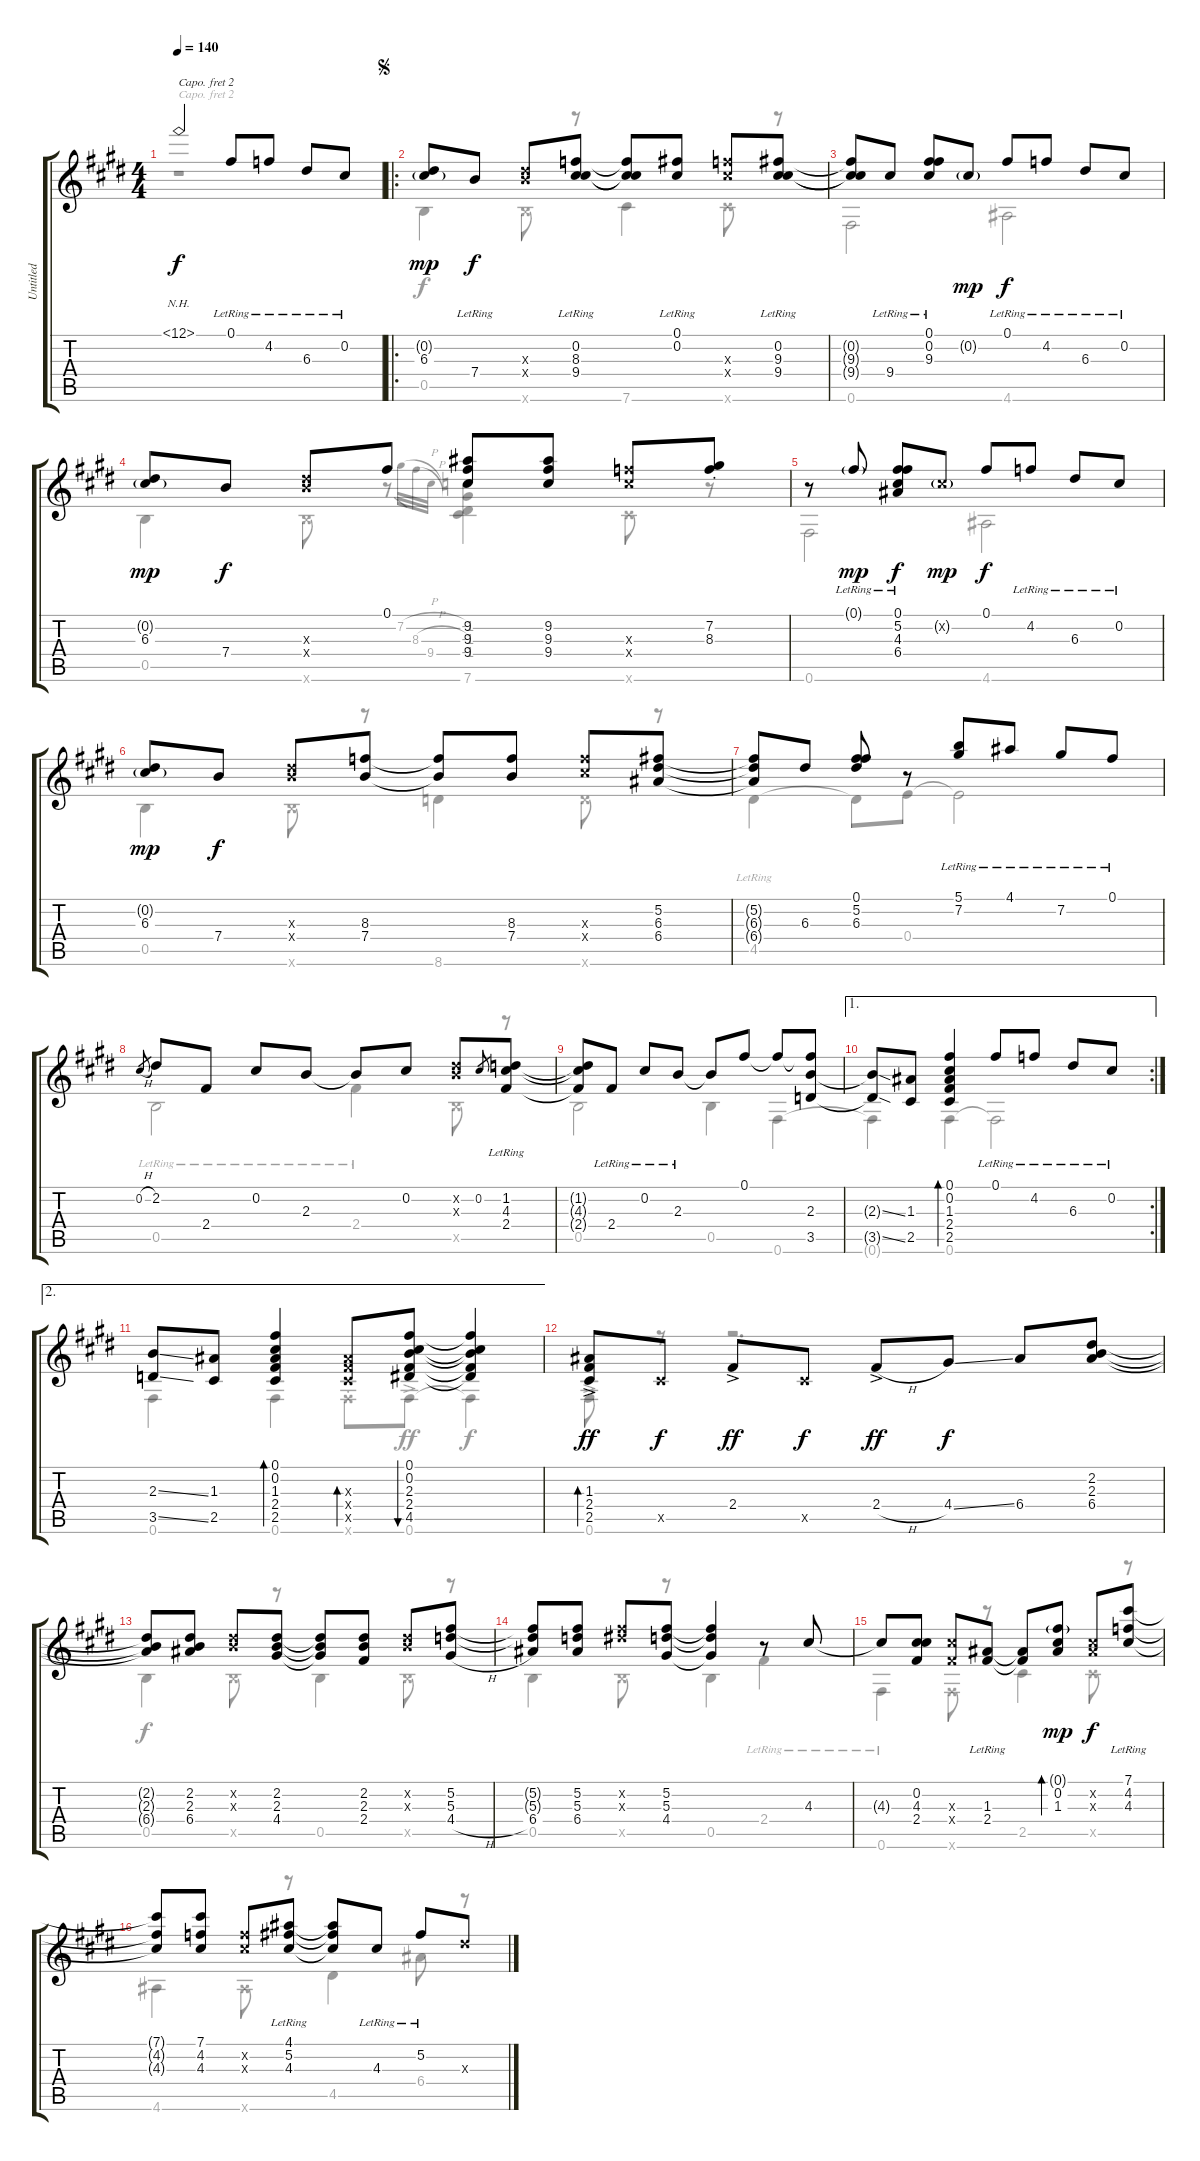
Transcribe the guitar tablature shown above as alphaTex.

\track ("Untitled" "Untitled") {instrument acousticguitarsteel}
\staff {score tabs}
\capo 2
\tuning (E4 B3 G3 D3 A2 E2) {hide}
\voice
\ts (4 4)
\tempo 140
\clef g2
\ks e
12.1{nh}.2{dy f instrument acousticguitarsteel} 0.1{lr}.8 4.2{lr}.8 6.3{lr}.8 0.2{lr}.8 |
\ro
\jump segno
\ks c#minor
(0.2{g} 6.3).8{dy mp} 7.4{lr}.8{dy f} (6.3{x} 7.4{x}).8 (0.2{lr} 8.3{lr} 9.4{lr}).8 (0.2{t} 8.3{t} 9.4{t}).8 (0.1{lr} 0.2{lr}).8 (8.3{x} 9.4{x}).8 (0.2{lr} 9.3{lr} 9.4{lr}).8 |
(0.2{t} 9.3{t} 9.4{t}).8 9.4{lr}.8 (0.1{lr} 0.2{lr} 9.3{lr}).8 0.2{g}.8{dy mp} 0.1{lr}.8{dy f} 4.2{lr}.8 6.3{lr}.8 0.2{lr}.8 |
(0.2{g} 6.3).8{dy mp} 7.4.8{dy f} (6.3{x} 7.4{x}).8 0.1.8 (9.2 9.3 9.4).8 (9.2 9.3 9.4).8 (8.3{x} 9.4{x}).8 (7.2{st} 8.3{st}).8 |
r.8 0.1{g lr}.8{dy mp} (0.1{lr} 5.2{lr} 4.3{lr} 6.4{lr}).8{dy f} 0.2{g x}.8{dy mp} 0.1.8{dy f} 4.2{lr}.8 6.3{lr}.8 0.2{lr}.8 |
\ks e
(0.2{g} 6.3).8{dy mp} 7.4.8{dy f} (6.3{x} 7.4{x}).8 (8.3 7.4).8 (8.3{t} 7.4{t}).8 (8.3 7.4).8 (8.3{x} 9.4{x}).8 (5.2 6.3 6.4).8 |
\ks c#minor
(5.2{t} 6.3{t} 6.4{t}).8 6.3.8 (0.1 5.2 6.3).8 r.8 (5.1{lr} 7.2{lr}).8 4.1{lr}.8 7.2{lr}.8 0.1{lr}.8 |
0.2{h}.8{gr} 2.2.8 2.4.8 0.2.8 2.3.8 2.3{t}.8 0.2.8 (2.2{x} 2.3{x}).8 0.2.8{gr} (1.2{lr} 4.3{lr} 2.4{lr}).8 |
(1.2{t} 4.3{t} 2.4{t}).8 2.4{lr}.8 0.2{lr}.8 2.3{lr}.8 2.3{t}.8 0.1.8 0.1{t}.8 (0.1{t} 2.3 3.5).8 |
\ae 1
\rc 2
(2.3{ss t} 3.5{ss t}).8 (1.3 2.5).8 (0.1 0.2 1.3 2.4 2.5).4{bd 60} 0.1{lr}.8 4.2{lr}.8 6.3{lr}.8 0.2{lr}.8 |
\ae 2
\ks e
(2.3{ss} 3.5{ss}).8 (1.3 2.5).8 (0.1 0.2 1.3 2.4 2.5).4{bd 60} (1.3{x} 2.4{x} 2.5{x}).8{bd 60} (0.1 0.2 2.3 2.4 4.5).8{bu 60} (0.1{t} 0.2{t} 2.3{t} 2.4{t} 4.5{t}).4 |
\ks c#minor
(1.3{ac} 2.4{ac} 2.5{ac}).8{bd 60 dy ff} 2.5{x}.8{dy f} 2.4{ac}.8{dy ff} 2.5{x}.8{dy f} 2.4{h ac}.8{dy ff} 4.4{ss}.8{dy f} 6.4.8 (2.2 2.3 6.4).8 |
(2.2{t} 2.3{t} 6.4{t}).8 (2.2 2.3 6.4).8 (2.2{x} 2.3{x}).8 (2.2 2.3 4.4).8 (2.2{t} 2.3{t} 4.4{t}).8 (2.2 2.3 2.4).8 (2.2{x} 2.3{x}).8 (5.2 5.3 4.4{h}).8 |
(5.2{t} 5.3{t} 6.4).8 (5.2 5.3 6.4).8 (5.2{x} 6.3{x}).8 (5.2 5.3 4.4).8 (5.2{t} 5.3{t} 4.4{t}).4 r.8 4.3.8 |
\ks e
4.3{t}.8 (0.2 4.3 2.4).8 (4.3{x} 2.4{x}).8 (1.3{lr} 2.4{lr}).8 (1.3{t} 2.4{t}).8 (0.1{g} 0.2 1.3).8{bd 60 dy mp} (0.2{x} 1.3{x}).8{dy f} (7.1{lr} 4.2{lr} 4.3{lr}).8 |
\ks c#minor
(7.1{t} 4.2{t} 4.3{t}).8 (7.1 4.2 4.3).8 (4.2{x} 4.3{x}).8 (4.1{lr} 5.2{lr} 4.3{lr}).8 (4.1{t} 5.2{t} 4.3{t}).8 4.3{lr}.8 5.2{lr}.8 6.3{x}.8
\voice
\clef g2
\ottava regular
\simile none
\ks e
r.1{dy f} |
\ks c#minor
0.5.4 5.6{x}.8 r.8 7.6.4 7.6{x}.8 r.8 |
0.6.2 4.6.2 |
0.5.4 5.6{x}.8 r.8 7.2{h}.32{gr} 8.3{h}.32{gr} 9.4.32{gr} (-1.2 -1.3 -1.4 7.6).4 7.6{x}.8 r.8 |
0.6.2 4.6.2 |
\ks e
0.5.4 5.6{x}.8 r.8 8.6.4 8.6{x}.8 r.8 |
\ks c#minor
4.5{lr}.4 4.5{t}.8 0.4.8 0.4{t}.2 |
0.5{lr}.2 2.4{lr}.4 0.5{x}.8 r.8 |
0.5.2 0.5.4 0.6.4 |
0.6{t}.4 0.6.4 0.6{t}.2 |
\ks e
0.6.4 0.6.4 0.6{st x}.8 0.6{ac}.8{dy ff} 0.6{t}.4{dy f} |
\ks c#minor
0.6{ac}.8{dy ff} r.8 r.2{d} |
0.5.4{dy f} 0.5{x}.8 r.8 0.5.4 0.5{x}.8 r.8 |
0.5.4 0.5{x}.8 r.8 0.5.4 2.4{lr}.4 |
\ks e
0.6{lr}.4 0.6{x}.8 r.8 2.5.4 2.5{x}.8 r.8 |
\ks c#minor
4.6.4 4.6{x}.8 r.8 4.5.4 6.4.8 r.8
